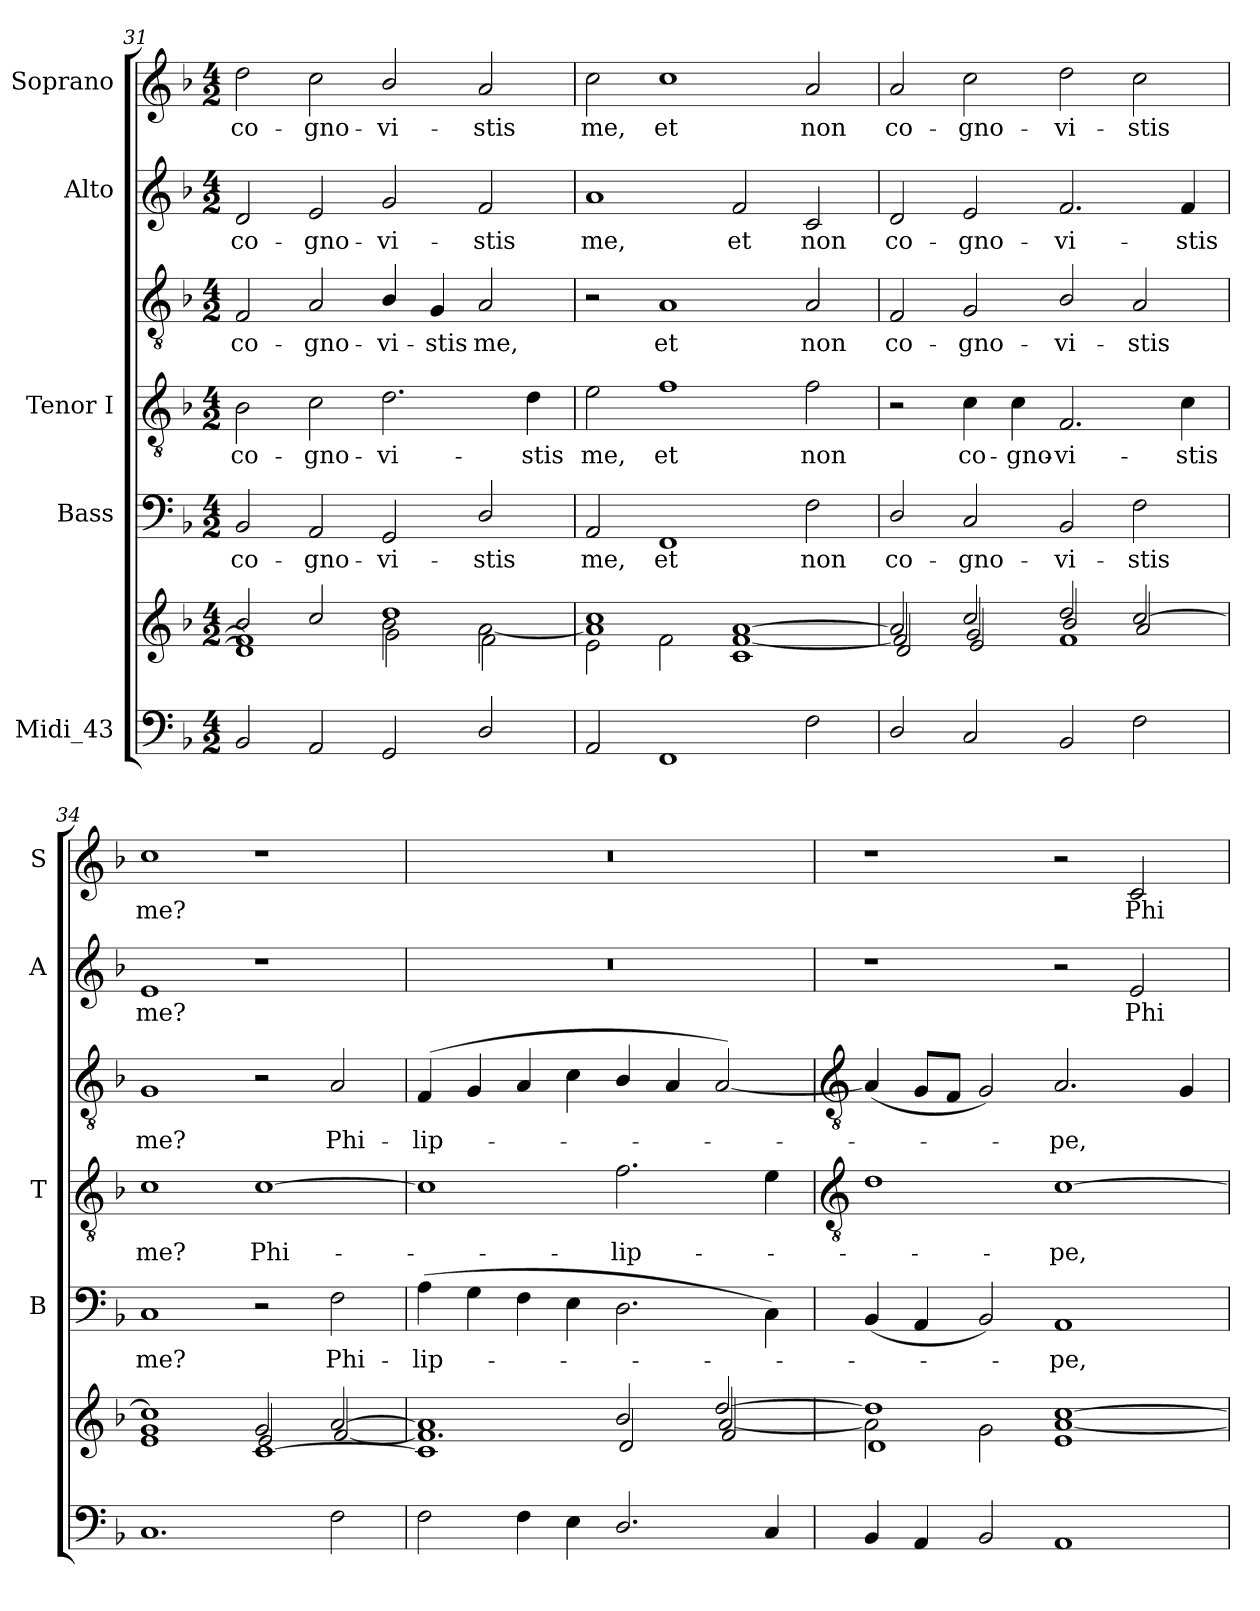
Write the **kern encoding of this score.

**kern	**kern	**kern	**text	**kern	**text	**kern	**text	**kern	**text	**kern	**text
*part5	*part5	*part4	*part4	*part3	*part3	*part3	*part3	*part2	*part2	*part1	*part1
*staff7	*staff6	*staff5	*staff5	*staff4	*staff4	*staff3	*staff3	*staff2	*staff2	*staff1	*staff1
*I"Midi_43	*	*I"Bass	*	*I"Tenor I	*	*	*	*I"Alto	*	*I"Soprano	*
*	*	*I'B	*	*I'T	*	*	*	*I'A	*	*I'S	*
!!LO:LB:g=z
*clefF4	*clefG2	*clefF4	*	*clefGv2	*	*clefGv2	*	*clefG2	*	*clefG2	*
*k[b-]	*k[b-]	*k[b-]	*	*k[b-]	*	*k[b-]	*	*k[b-]	*	*k[b-]	*
*F:	*F:	*F:	*	*F:	*	*F:	*	*F:	*	*F:	*
*M4/2	*M4/2	*M4/2	*	*M4/2	*	*M4/2	*	*M4/2	*	*M4/2	*
=31	=31	=31	=31	=31	=31	=31	=31	=31	=31	=31	=31
*	*^	*	*	*	*	*	*	*	*	*	*
*	*	*^	*	*	*	*	*	*	*	*	*	*
!	!	!	!	!	!LO:LY:b	!	!LO:LY:b	!	!LO:LY:b	!	!LO:LY:b	!	!LO:LY:b
2BB-	2b-/	1f\]	1d\]	2BB-	co-	2B-	co-	2F	co-	2d	co-	2dd	co-
!	!	!	!	!	!LO:LY:b	!	!LO:LY:b	!	!LO:LY:b	!	!LO:LY:b	!	!LO:LY:b
2AA	2cc/	.	.	2AA	-gno-	2c	-gno-	2A	-gno-	2e	-gno-	2cc	-gno-
!	!	!	!	!	!LO:LY:b	!	!LO:LY:b	!	!LO:LY:b	!	!LO:LY:b	!	!LO:LY:b
2GG	1dd/	2b-\	2g\	2GG	-vi-	2.d	-vi-	4B-/	-vi-	2g	-vi-	2b-/	-vi-
!	!	!	!	!	!	!	!	!	!LO:LY:b	!	!	!	!
.	.	.	.	.	.	.	.	4G	-stis	.	.	.	.
!	!	!	!	!	!LO:LY:b	!	!	!	!LO:LY:b	!	!LO:LY:b	!	!LO:LY:b
2D/	.	[2a\	2f\	2D/	-stis	.	.	2A	me,	2f	-stis	2a	-stis
!	!	!	!	!	!	!	!LO:LY:b	!	!	!	!	!	!
.	.	.	.	.	.	4d	-stis	.	.	.	.	.	.
=32	=32	=32	=32	=32	=32	=32	=32	=32	=32	=32	=32	=32	=32
!	!	!	!	!	!LO:LY:b	!	!LO:LY:b	!	!	!	!LO:LY:b	!	!LO:LY:b
2AA	1cc/	1a\]	2e\	2AA	me,	2e	me,	2r	.	1a	me,	2cc	me,
!	!	!	!	!	!LO:LY:b	!	!LO:LY:b	!	!LO:LY:b	!	!	!	!LO:LY:b
1FF	.	.	2f\	1FF	et	1f	et	1A	et	.	.	1cc	et
!	!	!	!	!	!	!	!	!	!	!	!LO:LY:b	!	!
.	[1a/	[1f\	1c\	.	.	.	.	.	.	2f	et	.	.
!	!	!	!	!	!LO:LY:b	!	!LO:LY:b	!	!LO:LY:b	!	!LO:LY:b	!	!LO:LY:b
2F	.	.	.	2F	non	2f	non	2A	non	2c	non	2a	non
=33	=33	=33	=33	=33	=33	=33	=33	=33	=33	=33	=33	=33	=33
!	!	!	!	!	!LO:LY:b	!	!	!	!LO:LY:b	!	!LO:LY:b	!	!LO:LY:b
2D/	2a/]	2f/]	2d/	2D/	co-	2r	.	2F	co-	2d	co-	2a	co-
!	!	!	!	!	!LO:LY:b	!	!LO:LY:b	!	!LO:LY:b	!	!LO:LY:b	!	!LO:LY:b
2C	2cc/	2g/	2e/	2C	-gno-	4c	co-	2G	-gno-	2e	-gno-	2cc	-gno-
!	!	!	!	!	!	!	!LO:LY:b	!	!	!	!	!	!
.	.	.	.	.	.	4c	-gno-	.	.	.	.	.	.
!	!	!	!	!	!LO:LY:b	!	!LO:LY:b	!	!LO:LY:b	!	!LO:LY:b	!	!LO:LY:b
2BB-	2dd/	2b-/	1f\	2BB-	-vi-	2.F	-vi-	2B-/	-vi-	2.f	-vi-	2dd	-vi-
!	!	!	!	!	!LO:LY:b	!	!	!	!LO:LY:b	!	!	!	!LO:LY:b
2F	[2cc/	2a/	.	2F	-stis	.	.	2A	-stis	.	.	2cc	-stis
!	!	!	!	!	!	!	!LO:LY:b	!	!	!	!LO:LY:b	!	!
.	.	.	.	.	.	4c	-stis	.	.	4f	-stis	.	.
=34	=34	=34	=34	=34	=34	=34	=34	=34	=34	=34	=34	=34	=34
!	!	!	!	!	!LO:LY:b	!	!LO:LY:b	!	!LO:LY:b	!	!LO:LY:b	!	!LO:LY:b
1.C	1cc/]	1g\	1e\	1C	me?	1c	-me?	1G	me?	1e	me?	1cc	me?
!	!	!	!	!	!	!	!LO:LY:b	!	!	!	!	!	!
.	2g/	2e/	[1c\	2r	.	[1c	Phi-	2r	.	1r	.	1r	.
!	!	!	!	!	!LO:LY:b	!	!	!	!LO:LY:b	!	!	!	!
2F	[2a/	[2f/	.	2F	Phi-	.	.	2A	Phi-	.	.	.	.
=35	=35	=35	=35	=35	=35	=35	=35	=35	=35	=35	=35	=35	=35
!	!	!	!	!	!LO:LY:b	!	!	!	!LO:LY:b	!	!	!	!
2F	1a/]	1.f\]	1c\]	(>4A	-lip-	1c]	.	(<4F	lip-	0r	.	0r	.
.	.	.	.	4G	.	.	.	4G	.	.	.	.	.
4F	.	.	.	4F	.	.	.	4A	.	.	.	.	.
4E	.	.	.	4E	.	.	.	4c\	.	.	.	.	.
!	!	!	!	!	!	!	!LO:LY:b	!	!	!	!	!	!
2.D/	2b-/	.	2d/	2.D\	.	2.f	lip-	4B-/	.	.	.	.	.
.	.	.	.	.	.	.	.	4A	.	.	.	.	.
.	[2dd/	[2a/	2f/	.	.	.	.	[2A)	.	.	.	.	.
4C	.	.	.	4C\)	.	4e	.	.	.	.	.	.	.
!!LO:LB:g=z
=36	=36	=36	=36	=36	=36	=36	=36	=36	=36	=36	=36	=36	=36
*	*	*	*	*	*	*clefGv2	*	*clefGv2	*	*	*	*	*
4BB-	1dd/]	2a\]	1d\	(<4BB-	.	1d	.	(<4A]	.	1r	.	1r	.
4AA	.	.	.	4AA	.	.	.	8GL	.	.	.	.	.
.	.	.	.	.	.	.	.	8FJ	.	.	.	.	.
2BB-	.	2g\	.	2BB-)	.	.	.	2G)	.	.	.	.	.
!	!	!	!	!	!LO:LY:b	!	!LO:LY:b	!	!LO:LY:b	!	!	!	!
1AA	[1cc/	[1a\	1e\	1AA	pe,	[1c	pe,	2.A	pe,	2r	.	2r	.
!	!	!	!	!	!	!	!	!	!	!	!LO:LY:b	!	!LO:LY:b
.	.	.	.	.	.	.	.	.	.	2e	Phi-	2c	Phi-
.	.	.	.	.	.	.	.	4G	.	.	.	.	.
*	*v	*v	*v	*	*	*	*	*	*	*	*	*	*
=	=	=	=	=	=	=	=	=	=	=	=
*-	*-	*-	*-	*-	*-	*-	*-	*-	*-	*-	*-
